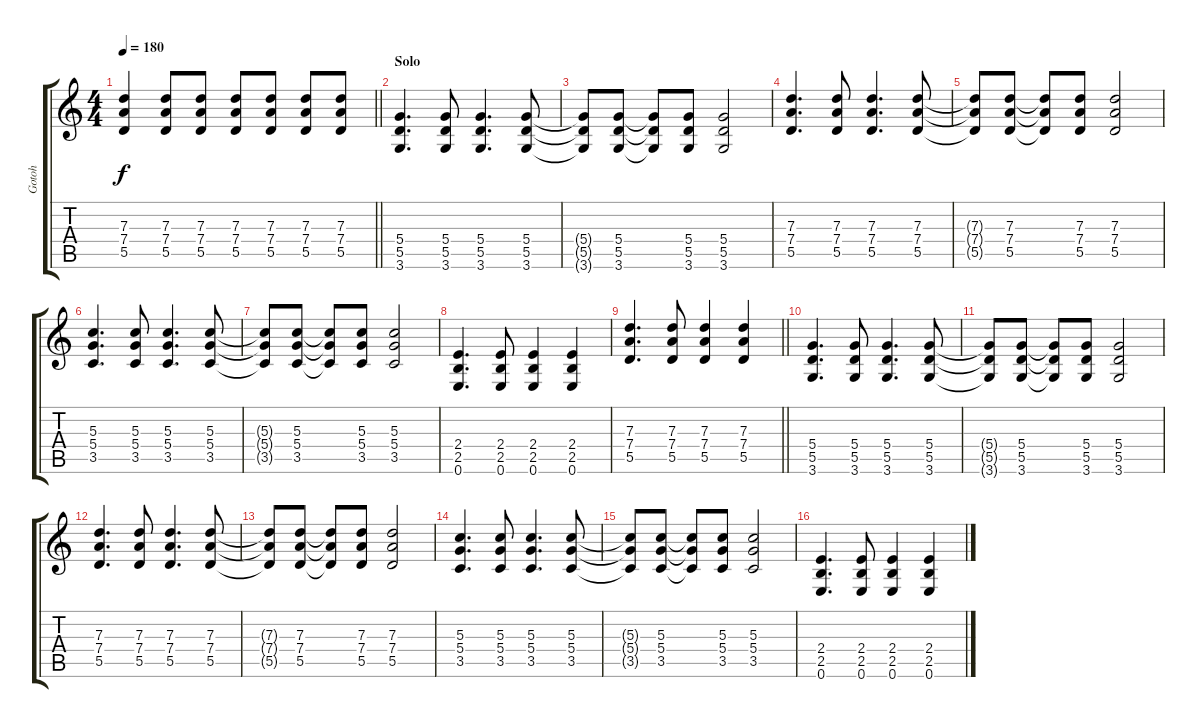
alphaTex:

\track ("Gotoh" "Gotoh") {instrument distortionguitar}
\staff {score tabs}
\tuning (E4 B3 G3 D3 A2 E2) {hide}
\ts (4 4)
\tempo 180
\clef g2
\barLineRight lightlight
\ks c
(7.3 7.4 5.5).4{dy f} (7.3 7.4 5.5).8 (7.3 7.4 5.5).8 (7.3 7.4 5.5).8 (7.3 7.4 5.5).8 (7.3 7.4 5.5).8 (7.3 7.4 5.5).8 |
\section ("" "Solo")
(5.4 5.5 3.6).4{d} (5.4 5.5 3.6).8 (5.4 5.5 3.6).4{d} (5.4 5.5 3.6).8 |
(5.4{t} 5.5{t} 3.6{t}).8 (5.4 5.5 3.6).8 (5.4{t} 5.5{t} 3.6{t}).8 (5.4 5.5 3.6).8 (5.4 5.5 3.6).2 |
(7.3 7.4 5.5).4{d} (7.3 7.4 5.5).8 (7.3 7.4 5.5).4{d} (7.3 7.4 5.5).8 |
(7.3{t} 7.4{t} 5.5{t}).8 (7.3 7.4 5.5).8 (7.3{t} 7.4{t} 5.5{t}).8 (7.3 7.4 5.5).8 (7.3 7.4 5.5).2 |
(5.3 5.4 3.5).4{d} (5.3 5.4 3.5).8 (5.3 5.4 3.5).4{d} (5.3 5.4 3.5).8 |
(5.3{t} 5.4{t} 3.5{t}).8 (5.3 5.4 3.5).8 (5.3{t} 5.4{t} 3.5{t}).8 (5.3 5.4 3.5).8 (5.3 5.4 3.5).2 |
(2.4 2.5 0.6).4{d} (2.4 2.5 0.6).8 (2.4 2.5 0.6).4 (2.4 2.5 0.6).4 |
\barLineRight lightlight
(7.3 7.4 5.5).4{d} (7.3 7.4 5.5).8 (7.3 7.4 5.5).4 (7.3 7.4 5.5).4 |
(5.4 5.5 3.6).4{d} (5.4 5.5 3.6).8 (5.4 5.5 3.6).4{d} (5.4 5.5 3.6).8 |
(5.4{t} 5.5{t} 3.6{t}).8 (5.4 5.5 3.6).8 (5.4{t} 5.5{t} 3.6{t}).8 (5.4 5.5 3.6).8 (5.4 5.5 3.6).2 |
(7.3 7.4 5.5).4{d} (7.3 7.4 5.5).8 (7.3 7.4 5.5).4{d} (7.3 7.4 5.5).8 |
(7.3{t} 7.4{t} 5.5{t}).8 (7.3 7.4 5.5).8 (7.3{t} 7.4{t} 5.5{t}).8 (7.3 7.4 5.5).8 (7.3 7.4 5.5).2 |
(5.3 5.4 3.5).4{d} (5.3 5.4 3.5).8 (5.3 5.4 3.5).4{d} (5.3 5.4 3.5).8 |
(5.3{t} 5.4{t} 3.5{t}).8 (5.3 5.4 3.5).8 (5.3{t} 5.4{t} 3.5{t}).8 (5.3 5.4 3.5).8 (5.3 5.4 3.5).2 |
(2.4 2.5 0.6).4{d} (2.4 2.5 0.6).8 (2.4 2.5 0.6).4 (2.4 2.5 0.6).4
